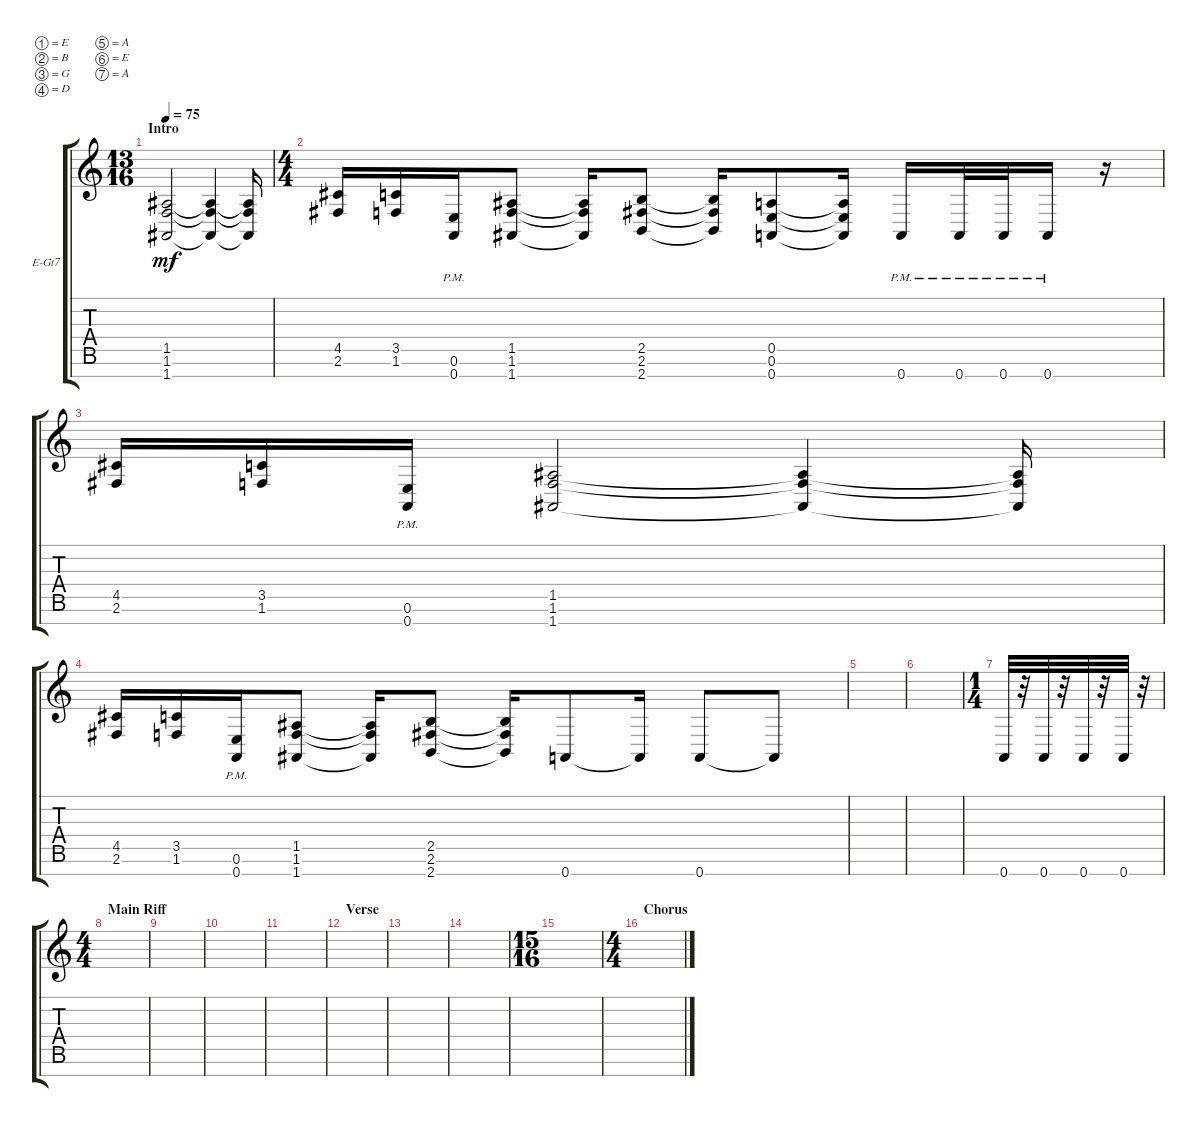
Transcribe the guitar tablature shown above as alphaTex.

\defaultSystemsLayout 4
\bracketExtendMode groupsimilarinstruments
\firstSystemTrackNameOrientation horizontal
\otherSystemsTrackNameOrientation horizontal
\track ("Intro" "E-Gt7") {instrument overdrivenguitar}
\staff {score tabs}
\tuning (E4 B3 G3 D3 A2 E2 A1)
\ts (13 16)
\section ("" "Intro")
\tempo 75
\clef g2
\scale
0.331547
\ks c
(1.7 1.6 1.5).2{dy mf instrument overdrivenguitar} (1.7{t} 1.6{t} 1.5{t}).4 (1.7{t} 1.6{t} 1.5{t}).16 |
\ts (4 4)
\scale
0.668568 (2.6 4.5).16 (1.6 3.5).16 (0.7 0.6{pm}).16 (1.7 1.6 1.5).8 (1.7{t} 1.6{t} 1.5{t}).16 (2.7 2.6 2.5).8 (2.7{t} 2.6{t} 2.5{t}).16 (0.7 0.6 0.5).8 (0.7{t} 0.6{t} 0.5{t}).16 0.7{pm}.16 0.7{pm}.32 0.7{pm}.32 0.7{pm}.16 r.16 |
\scale
0.502155 (2.6 4.5).16 (1.6 3.5).16 (0.7 0.6{pm}).16 (1.7 1.6 1.5).2 (1.7{t} 1.6{t} 1.5{t}).4 (1.7{t} 1.6{t} 1.5{t}).16 |
\scale
0.498315 (2.6 4.5).16 (1.6 3.5).16 (0.7 0.6{pm}).16 (1.7 1.6 1.5).8 (1.7{t} 1.6{t} 1.5{t}).16 (2.7 2.6 2.5).8 (2.7{t} 2.6{t} 2.5{t}).16 0.7.8 0.7{t}.16 0.7.8 0.7{t}.8 |
\scale
0.508571 |
\scale
0.491103 |
\ts (1 4)
\scale
0.511782 0.7.32 r.32 0.7.32 r.32 0.7.32 r.32 0.7.32 r.32 |
\ts (4 4)
\section ("" "Main Riff")
\scale
0.295646 |
\scale
0.192547 |
|
|
\section ("" "Verse")
|
|
|
\ts (15 16)
|
\ts (4 4)
\section ("" "Chorus")
